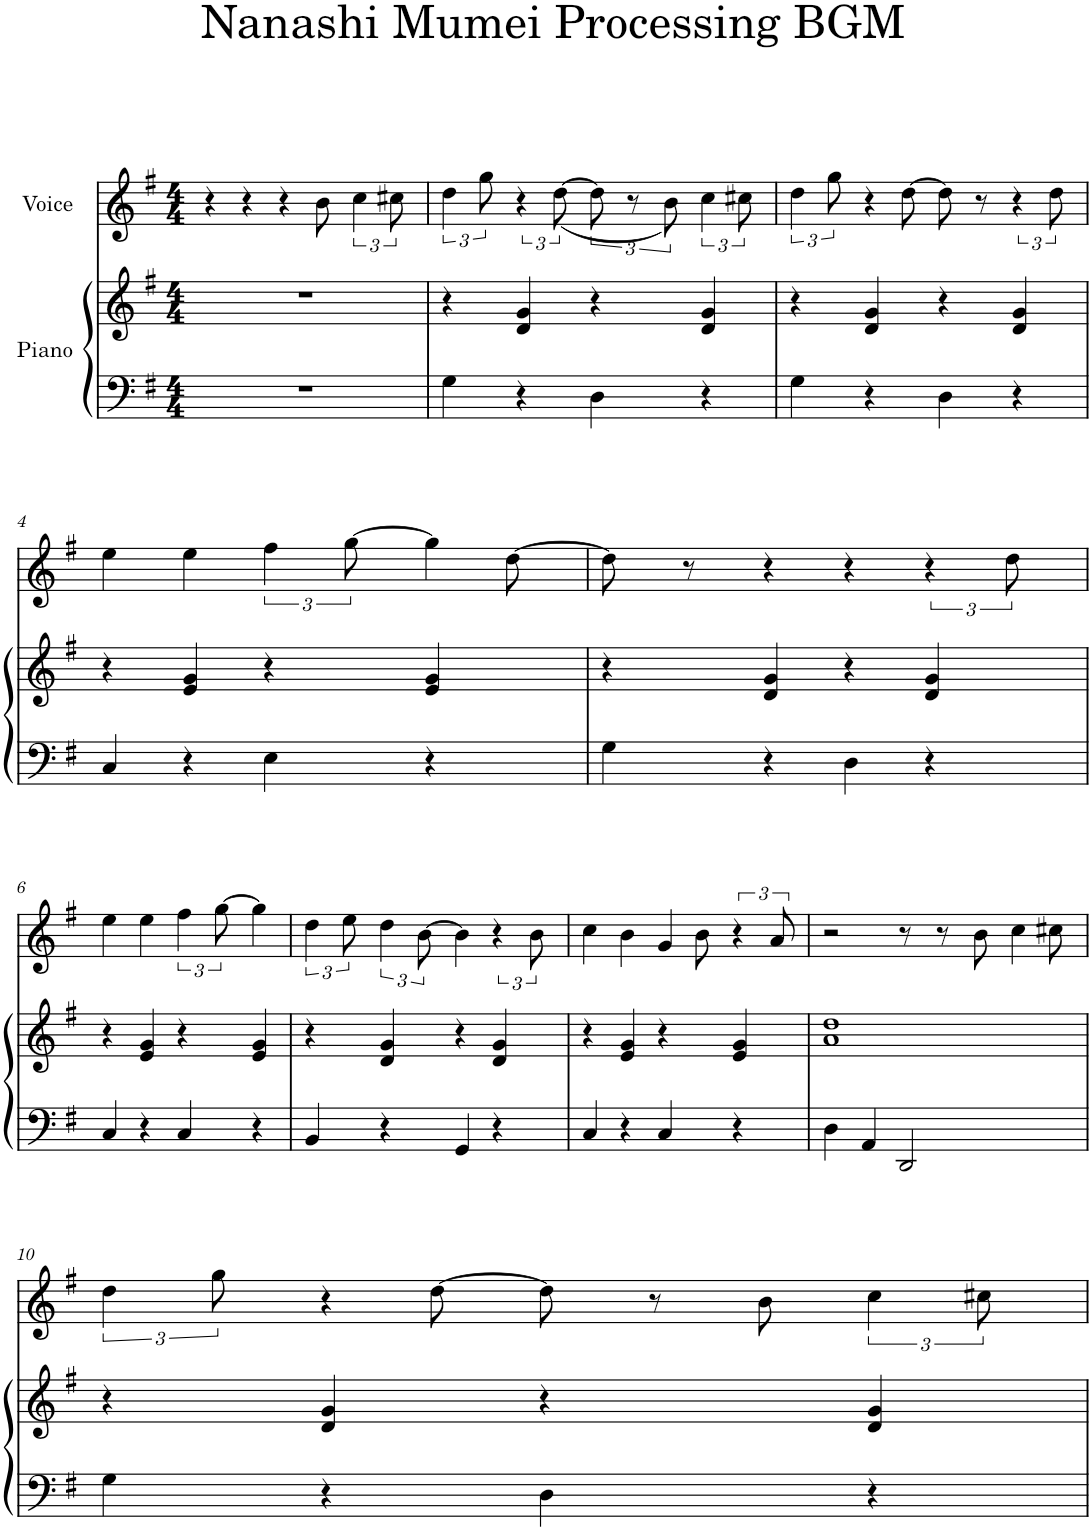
**kern	**kern	**kern
*part2	*part2	*part1
*staff3	*staff2	*staff1
*I"Piano	*	*I"Voice
*I'Pno	*	*I'V
*clefF4	*clefG2	*clefG2
*k[f#]	*k[f#]	*k[f#]
*M4/4	*M4/4	*M4/4
=1	=1	=1
1r	1r	4r
.	.	4r
.	.	4r
.	.	8b\
.	.	[8cc\
8ryy	8ryy	24ryy
.	.	12cc#X\
=2	=2	=2
4G\	4r	6dd\
.	.	24cc\]
.	.	12gg\
8r	4d/ 4g/	.
.	.	6r
4r	.	.
.	.	(<[>12dd\
.	4r	.
.	.	12dd\]
4D\	.	12r
.	.	12b\)
.	4d/ 4g/	.
.	.	6cc\
4r	.	.
.	.	12cc#X\
.	8ryy	.
.	.	12ryy
=3	=3	=3
4G\	4r	6dd\
.	.	12gg\
4r	4d/ 4g/	4r
8ryy	8ryy	[>8dd\
4D\	4r	8dd\]
.	.	8r
8r	[8d/ [8g/	8r
8ryy	8ryy	24ryy
.	.	12dd\
!!LO:LB:g=z
=4	=4	=4
4C/	4r	4ee\
8r	8d/] 8g/]	24r
.	.	4ee\
4r	4e/ 4g/	.
.	.	6ff#\
4E\	4r	.
.	.	[>12gg\
.	.	4gg\]
4r	4e/ 4g/	.
.	.	[>8dd\
8ryy	8ryy	.
.	.	12ryy
=5	=5	=5
4G\	4r	8dd\]
.	.	8r
4r	4d/ 4g/	4r
4D\	4r	4r
4r	4d/ 4g/	6r
.	.	12dd\
!!LO:LB:g=z
=6	=6	=6
4C/	4r	4ee\
4r	4e/ 4g/	4ee\
4C/	4r	6ff#\
.	.	[>12gg\
4r	4e/ 4g/	4gg\]
=7	=7	=7
4BB/	4r	6dd\
.	.	12ee\
4r	4d/ 4g/	6dd\
.	.	[>12b\
4GG/	4r	4b\]
4r	4d/ 4g/	6r
.	.	12b\
=8	=8	=8
4C/	4r	4cc\
4r	4e/ 4g/	4b\
4C/	4r	4g/
8ryy	8ryy	8b\
8r	[8e/ [8g/	8r
8ryy	8ryy	24ryy
.	.	12a/
=9	=9	=9
*	*^	*
4D\	1dd	1a	2r
8r	.	.	.
4AA/	.	.	.
.	.	.	24r
.	.	.	8r
2DD/	.	.	.
.	.	.	8r
.	.	.	8b\
.	.	.	[8cc\
.	8e/] 8g/]	4.ryy	.
.	.	.	12ryy
4ryy	4ryy	.	8cc#X\
.	.	.	8ryy
*	*v	*v	*
!!LO:LB:g=z
=10	=10	=10
4G\	4r	6dd\
.	.	8cc\]
4r	4d/ 4g/	.
.	.	12gg\
.	.	4r
8ryy	8ryy	.
4D\	4r	[>8dd\
.	.	8dd\]
8ryy	8ryy	8r
4r	4d/ 4g/	8b\
.	.	6cc\
8ryy	8ryy	.
.	.	12cc#X\
=	=	=
*-	*-	*-
